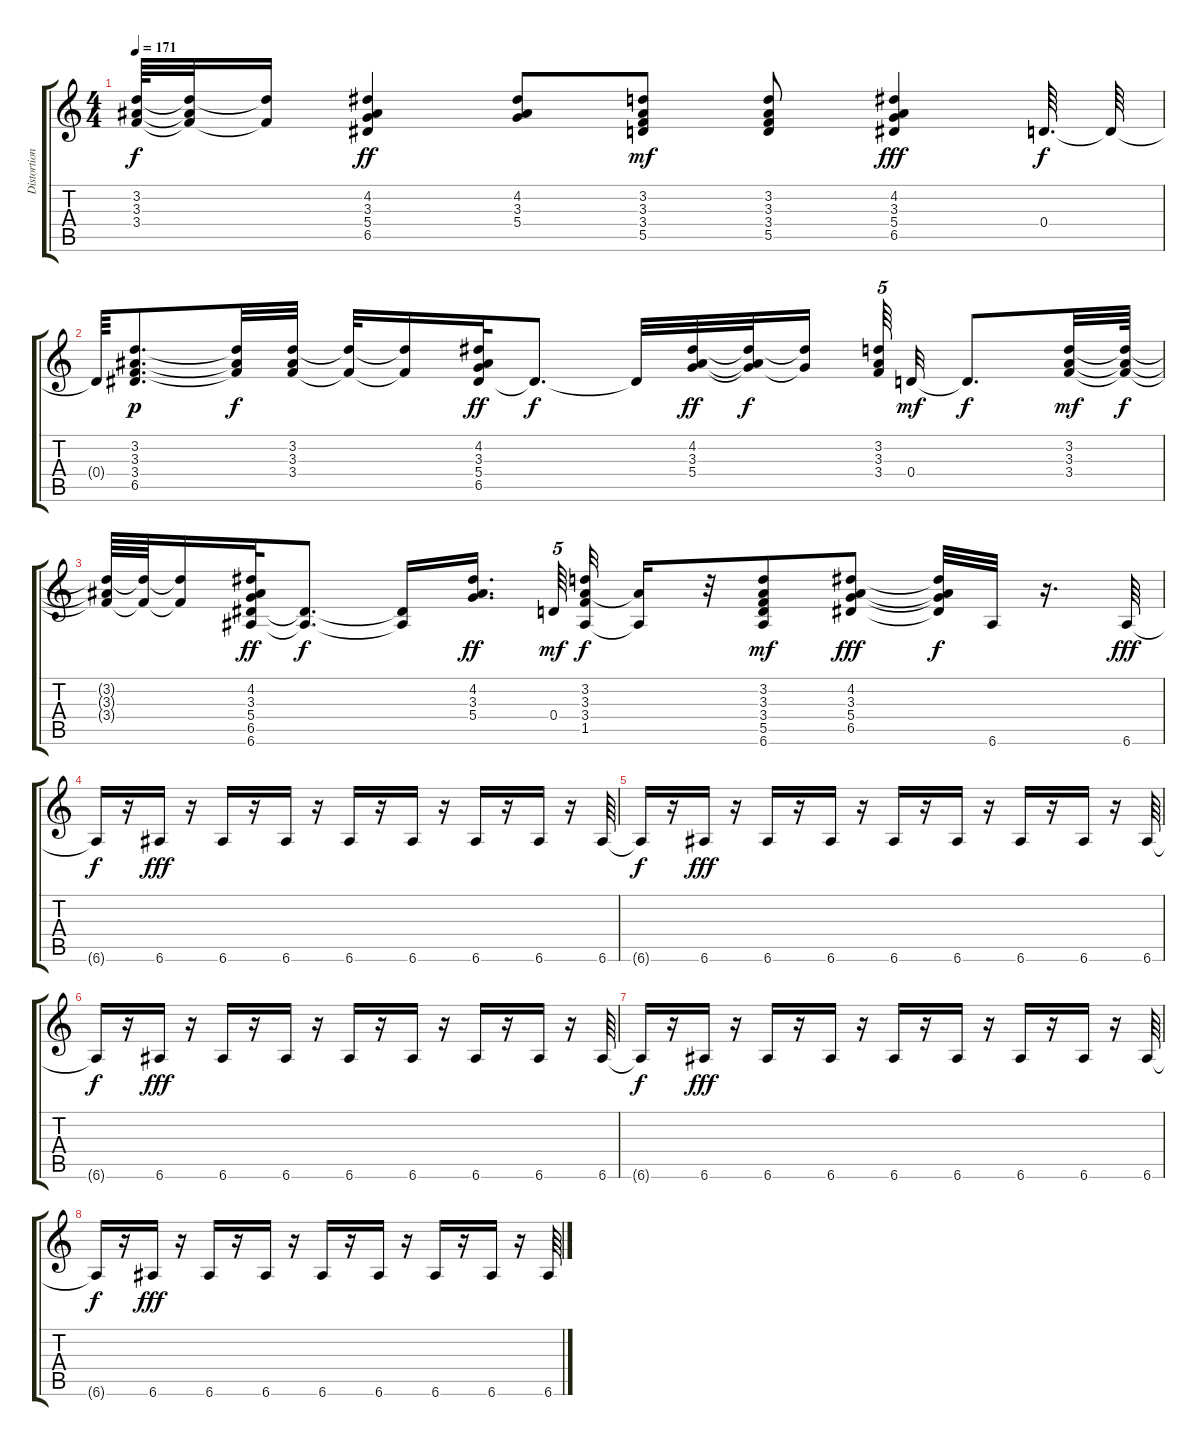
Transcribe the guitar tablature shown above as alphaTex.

\track ("Distortion" "Distortion") {instrument distortionguitar}
\staff {score tabs}
\tuning (E4 B3 G3 D3 A2 E2) {hide}
\ts (4 4)
\tempo 171
\clef g2
\ks c
(3.2{t} 3.3{t} 3.4{t}).64{dy f} (3.2{t} 3.3{t} 3.4{t}).32 (3.2{t} 3.4{t}).16 (4.2 3.3 5.4 6.5).4{dy ff} (4.2 3.3 5.4).8 (3.2 3.3 3.4 5.5).8{dy mf} (3.2 3.3 3.4 5.5).8 (4.2 3.3 5.4 6.5).4{dy fff} 0.4.64{d dy f} 0.4{t}.64 |
0.4{t}.64 (3.2 3.3 3.4 6.5).8{d dy p} (3.2{t} 3.3{t} 3.4{t}).32{dy f} (3.2 3.3 3.4).32 (3.2{t} 3.4{t}).32 (3.2{t} 3.4{t}).16 (4.2 3.3 5.4 6.5).32{dy ff} 6.5{t}.8{d dy f} 6.5{t}.32 (4.2 3.3 5.4).32{dy ff} (4.2{t} 3.3{t} 5.4{t}).32{dy f} (4.2{t} 5.4{t}).16{beam splitsecondary} (3.2 3.3 3.4).64{tu (5 4)} 0.4.32{dy mf} 0.4{t}.8{d dy f} (3.2 3.3 3.4).32{dy mf} (3.2{t} 3.3{t} 3.4{t}).64{dy f} |
(3.2{t} 3.3{t} 3.4{t}).64 (3.2{t} 3.4{t}).64 (3.2{t} 3.4{t}).16 (4.2 3.3 5.4 6.5 6.6).32{dy ff} (6.5{t} 6.6{t}).8{d dy f} (6.5{t} 6.6{t}).16 (4.2 3.3 5.4).16{d dy ff beam splitsecondary} 0.4.64{tu (5 4) dy mf} (3.2 3.3 3.4 1.5).32{dy f} (3.3{t} 1.5{t}).16 r.32 (3.2 3.3 3.4 5.5 6.6).8{dy mf} (4.2 3.3 5.4 6.5).8{dy fff} (4.2{t} 3.3{t} 5.4{t} 6.5{t}).32{dy f} 6.6.32 r.16{d} 6.6.64{dy fff} |
6.6{t}.16{dy f} r.16 6.6.16{dy fff} r.16 6.6.16 r.16 6.6.16 r.16 6.6.16 r.16 6.6.16 r.16 6.6.16 r.16 6.6.16 r.16 6.6.64 |
6.6{t}.16{dy f} r.16 6.6.16{dy fff} r.16 6.6.16 r.16 6.6.16 r.16 6.6.16 r.16 6.6.16 r.16 6.6.16 r.16 6.6.16 r.16 6.6.64 |
6.6{t}.16{dy f} r.16 6.6.16{dy fff} r.16 6.6.16 r.16 6.6.16 r.16 6.6.16 r.16 6.6.16 r.16 6.6.16 r.16 6.6.16 r.16 6.6.64 |
6.6{t}.16{dy f} r.16 6.6.16{dy fff} r.16 6.6.16 r.16 6.6.16 r.16 6.6.16 r.16 6.6.16 r.16 6.6.16 r.16 6.6.16 r.16 6.6.64 |
6.6{t}.16{dy f} r.16 6.6.16{dy fff} r.16 6.6.16 r.16 6.6.16 r.16 6.6.16 r.16 6.6.16 r.16 6.6.16 r.16 6.6.16 r.16 6.6.64
